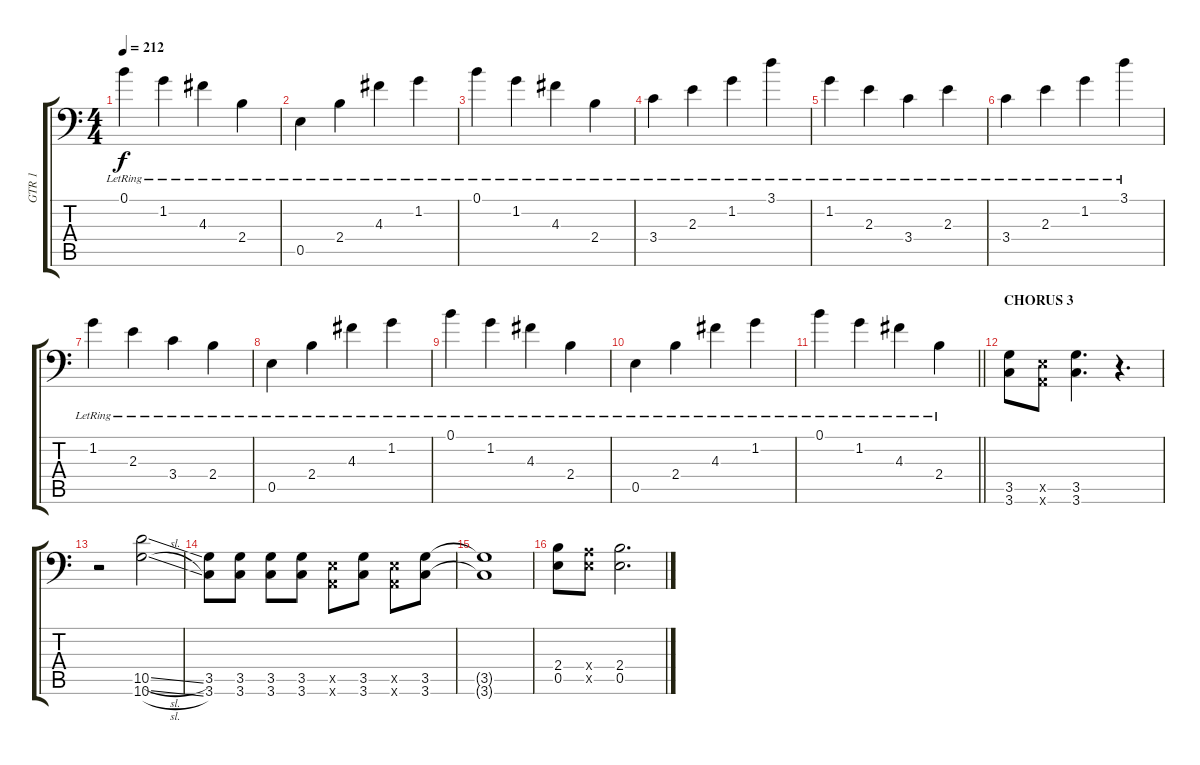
\track ("GTR 1" "GTR 1") {instrument distortionguitar}
\staff {score tabs}
\tuning (B3 Gb3 D3 A2 E2 A1) {hide}
\ts (4 4)
\tempo 212
\clef f4
\ks c
0.1{lr}.4{dy f} 1.2{lr}.4 4.3{lr}.4 2.4{lr}.4 |
0.5{lr}.4 2.4{lr}.4 4.3{lr}.4 1.2{lr}.4 |
0.1{lr}.4 1.2{lr}.4 4.3{lr}.4 2.4{lr}.4 |
3.4{lr}.4 2.3{lr}.4 1.2{lr}.4 3.1{lr}.4 |
1.2{lr}.4 2.3{lr}.4 3.4{lr}.4 2.3{lr}.4 |
3.4{lr}.4 2.3{lr}.4 1.2{lr}.4 3.1{lr}.4 |
1.2{lr}.4 2.3{lr}.4 3.4{lr}.4 2.4{lr}.4 |
0.5{lr}.4 2.4{lr}.4 4.3{lr}.4 1.2{lr}.4 |
0.1{lr}.4 1.2{lr}.4 4.3{lr}.4 2.4{lr}.4 |
0.5{lr}.4 2.4{lr}.4 4.3{lr}.4 1.2{lr}.4 |
\barLineRight lightlight
0.1{lr}.4 1.2{lr}.4 4.3{lr}.4 2.4{lr}.4 |
\section ("" "CHORUS 3")
(3.5 3.6).8{instrument distortionguitar} (0.5{x} 0.6{x}).8 (3.5 3.6).4{d} r.4{d} |
r.2 (10.5{sl} 10.6{sl}).2 |
(3.5 3.6).8 (3.5 3.6).8 (3.5 3.6).8 (3.5 3.6).8 (0.5{x} 0.6{x}).8 (3.5 3.6).8 (0.5{x} 0.6{x}).8 (3.5 3.6).8 |
(3.5{t} 3.6{t}).1 |
(2.4 0.5).8 (0.4{x} 0.5{x}).8 (2.4 0.5).2{d}
